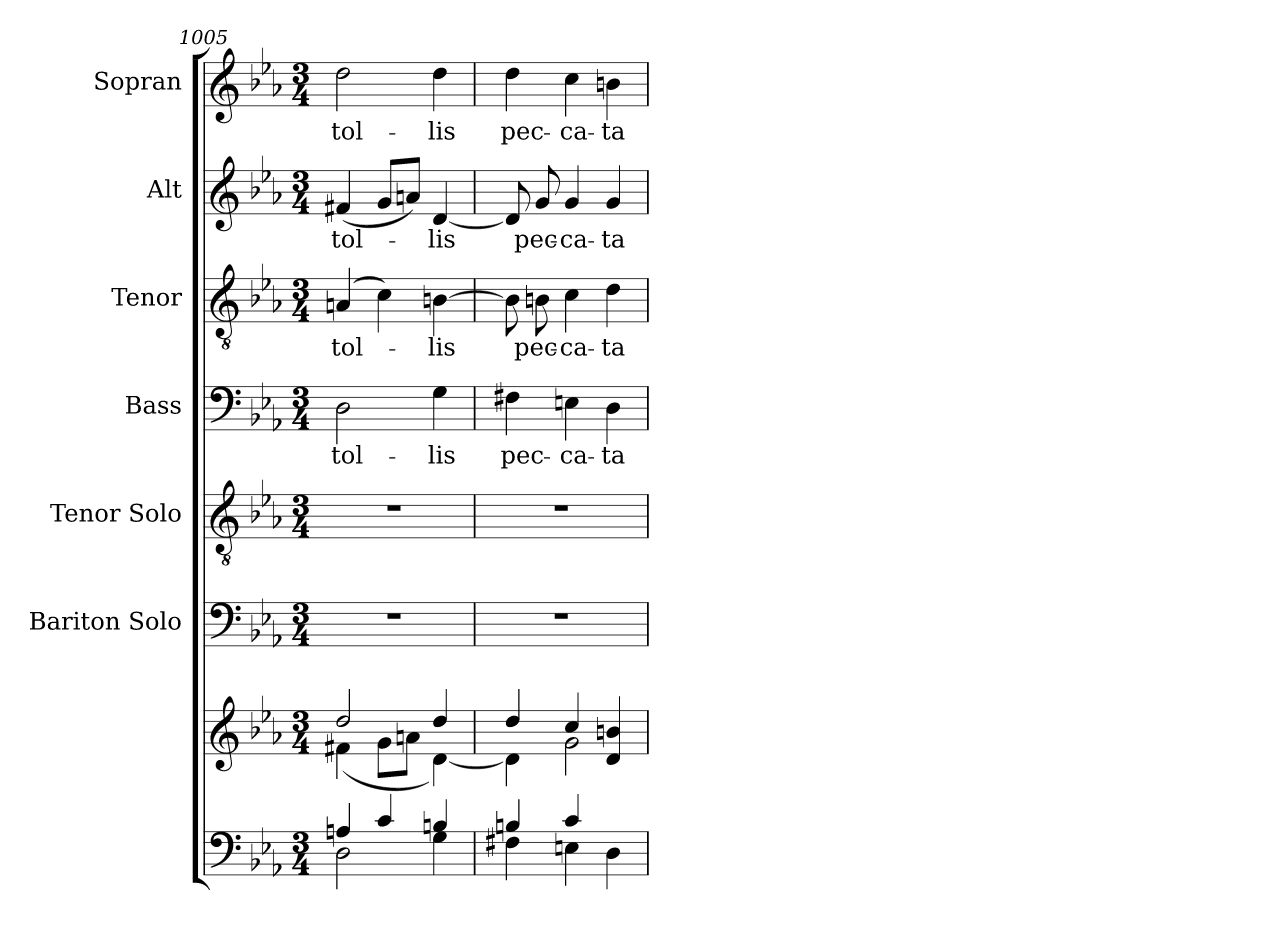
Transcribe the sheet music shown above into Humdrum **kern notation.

**kern	**kern	**kern	**kern	**kern	**text	**kern	**text	**kern	**text	**kern	**text
*part7	*part7	*part6	*part5	*part4	*part4	*part3	*part3	*part2	*part2	*part1	*part1
*staff8	*staff7	*staff6	*staff5	*staff4	*staff4	*staff3	*staff3	*staff2	*staff2	*staff1	*staff1
*	*	*I"Bariton Solo	*I"Tenor Solo	*I"Bass	*	*I"Tenor	*	*I"Alt	*	*I"Sopran	*
*	*	*	*	*I'B.	*	*I'T.	*	*I'A.	*	*I'S.	*
*clefF4	*clefG2	*clefF4	*clefGv2	*clefF4	*	*clefGv2	*	*clefG2	*	*clefG2	*
*k[b-e-a-]	*k[b-e-a-]	*k[b-e-a-]	*k[b-e-a-]	*k[b-e-a-]	*	*k[b-e-a-]	*	*k[b-e-a-]	*	*k[b-e-a-]	*
*E-:	*E-:	*E-:	*E-:	*E-:	*	*E-:	*	*E-:	*	*E-:	*
*M3/4	*M3/4	*M3/4	*M3/4	*M3/4	*	*M3/4	*	*M3/4	*	*M3/4	*
=1005	=1005	=1005	=1005	=1005	=1005	=1005	=1005	=1005	=1005	=1005	=1005
*^	*^	*	*	*	*	*	*	*	*	*	*
!	!	!	!	!	!	!	!LO:LY:b	!	!LO:LY:b	!	!LO:LY:b	!	!LO:LY:b
4An/	2D\	2dd/	(<4f#X\	2.r	2.r	2D\	tol-	(4An/	tol-	(<4f#X/	tol-	2dd\	tol-
4c/	.	.	8g\L	.	.	.	.	4c\)	.	8g/L	.	.	.
.	.	.	8an\J	.	.	.	.	.	.	8an/J)	.	.	.
!	!	!	!	!	!	!	!LO:LY:b	!	!LO:LY:b	!	!LO:LY:b	!	!LO:LY:b
4Bn/	4G\	4dd/	[<4d\)	.	.	4G\	-lis	[4Bn\	-lis	[4d/	-lis	4dd\	-lis
=1006	=1006	=1006	=1006	=1006	=1006	=1006	=1006	=1006	=1006	=1006	=1006	=1006	=1006
!	!	!	!	!	!	!	!LO:LY:b	!	!	!	!	!	!LO:LY:b
4Bn/	4F#X\	4dd/	4d\]	2.r	2.r	4F#X\	pec-	8B\]	.	8d/]	.	4dd\	pec-
!	!	!	!	!	!	!	!	!	!LO:LY:b	!	!LO:LY:b	!	!
.	.	.	.	.	.	.	.	8Bn\	pec-	8g/	pec-	.	.
!	!	!	!	!	!	!	!LO:LY:b	!	!LO:LY:b	!	!LO:LY:b	!	!LO:LY:b
4c/	4En\	4cc/	2g\	.	.	4En\	-ca-	4c\	-ca-	4g/	-ca-	4cc\	-ca-
!	!	!	!	!	!	!	!LO:LY:b	!	!LO:LY:b	!	!LO:LY:b	!	!LO:LY:b
4ryy	4D\	4d/ 4bn/	.	.	.	4D\	-ta	4d\	-ta	4g/	-ta	4bn\	-ta
*v	*v	*	*	*	*	*	*	*	*	*	*	*	*
*	*v	*v	*	*	*	*	*	*	*	*	*	*
=	=	=	=	=	=	=	=	=	=	=	=
*-	*-	*-	*-	*-	*-	*-	*-	*-	*-	*-	*-
